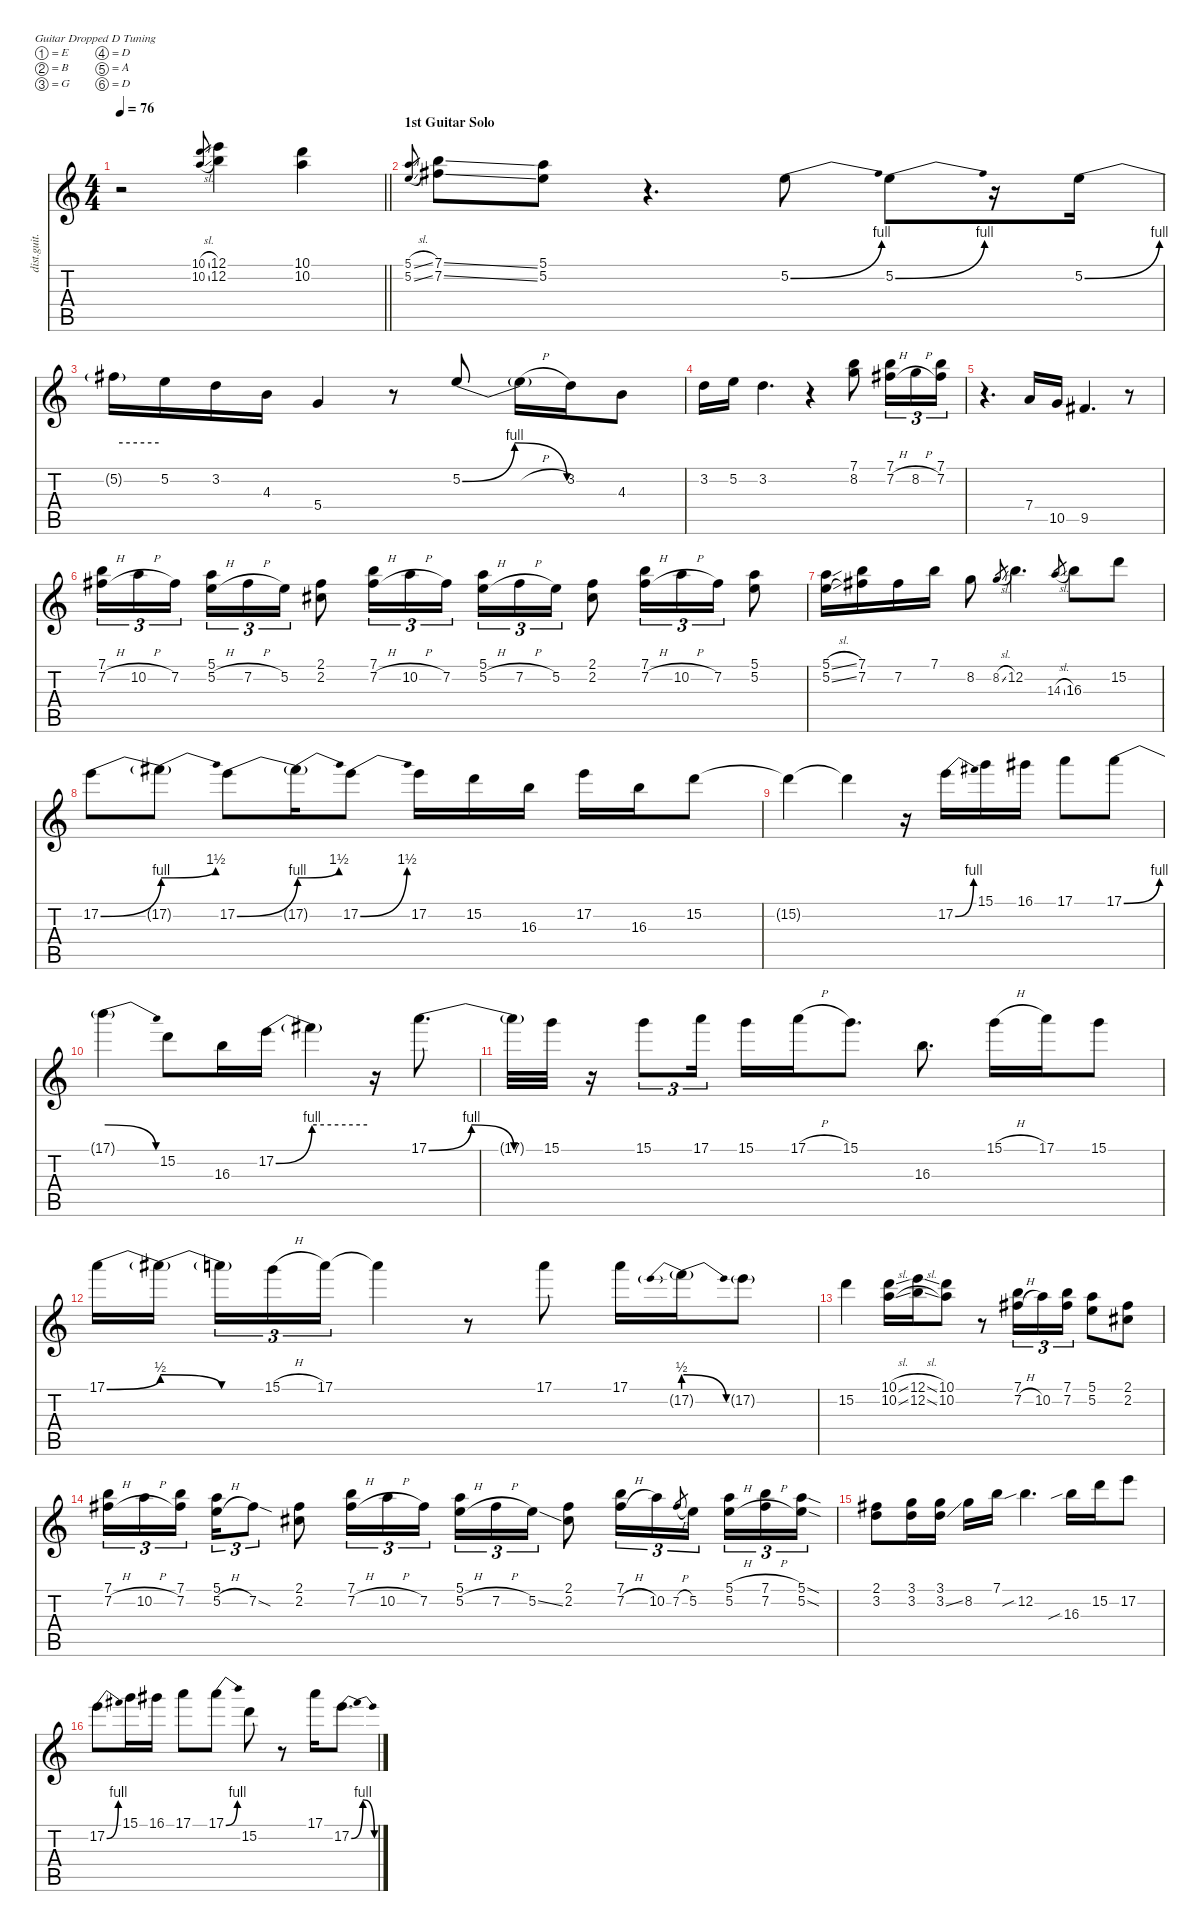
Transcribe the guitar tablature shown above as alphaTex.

\defaultSystemsLayout 4
\hideDynamics
\bracketExtendMode nobrackets
\otherSystemsTrackNameOrientation horizontal
\track ("Guitar 2" "dist.guit.") {instrument distortionguitar}
\staff {score tabs}
\tuning (E4 B3 G3 D3 A2 D2)
\ts (4 4)
\tempo 76
\clef g2
\barLineRight lightlight
\ks c
r.2{dy f beam Down} (10.1{sl} 10.2{sl}).8{gr dy mf beam Up} (12.1 12.2).4{dy f beam Down} (10.1 10.2).4{beam Down} |
\section ("" "1st Guitar Solo")
(5.1{sl} 5.2{sl}).8{gr dy mf beam Up} (7.1{ss} 7.2{ss acc #}).8{dy f beam Down} (5.1 5.2).8{beam Down} r.4{d beam Down} 5.2{be (bend 0 0 15 4)}.8{beam Down} 5.2{be (bend 0 0 15 4)}.8{beam Down} r.16{beam Down} 5.2{be (bend 0 0 60 4)}.16{beam Down} |
5.2{be (hold 0 4 60 4) t}.16{beam Down} 5.2.16{beam Down} 3.2.16{beam Down} 4.3.16{beam Down} 5.4.4{beam Up} r.8{beam Up} 5.2{be (bendrelease 0 0 30 4 30 4 60 0)}.8{beam Down} 5.2{h t}.16{beam Down} 3.2.16{beam Down} 4.3.8{beam Down} |
3.2.16{beam Down} 5.2.16{beam Down} 3.2.4{d beam Down} r.4{beam Down} (7.1 8.2).8{beam Down} (7.1 7.2{h acc #}).16{tu (3 2) beam Down} 8.2{h}.16{tu (3 2) beam Down} (7.1 7.2{acc #}).16{tu (3 2) beam Down} |
r.4{d beam Down} 7.4.16{beam Up} 10.5.16{beam Up} 9.5{acc #}.4{d beam Up} r.8{beam Up} |
(7.1 7.2{h acc #}).16{tu (3 2) beam Down} 10.2{h}.16{tu (3 2) beam Down} 7.2{acc #}.16{tu (3 2) beam Down} (5.1 5.2{h}).16{tu (3 2) beam Down} 7.2{h acc #}.16{tu (3 2) beam Down} 5.2.16{tu (3 2) beam Down} (2.1{acc #} 2.2{acc #}).8{beam Down} (7.1 7.2{h acc #}).16{tu (3 2) beam Down} 10.2{h}.16{tu (3 2) beam Down} 7.2{acc #}.16{tu (3 2) beam Down} (5.1 5.2{h}).16{tu (3 2) beam Down} 7.2{h acc #}.16{tu (3 2) beam Down} 5.2.16{tu (3 2) beam Down} (2.1{acc #} 2.2{acc #}).8{beam Down} (7.1 7.2{h acc #}).16{tu (3 2) beam Down} 10.2{h}.16{tu (3 2) beam Down} 7.2{acc #}.16{tu (3 2) beam Down} (5.1 5.2).8{beam Down} |
(5.1{sl} 5.2{sl}).16{beam Down} (7.1 7.2{acc #}).16{beam Down} 7.2{acc #}.16{beam Down} 7.1.16{beam Down} 8.2.8{beam Down} 8.2{sl}.8{gr dy mf beam Up} 12.2.4{d dy f beam Down} 14.3{sl}.8{gr dy mf beam Up} 16.3.8{dy f beam Down} 15.2.8{beam Down} |
17.2{be (bend 0 0 60 4)}.8{beam Down} 17.2{be (bend 0 4 15 6) t}.8{beam Down} 17.2{be (bend 0 0 60 4)}.8{beam Down} 17.2{be (bend 0 4 15 6) t}.16{beam Down} 17.2{be (bend 0 0 15 6)}.8{beam Down} 17.2.16{beam Down} 15.2.16{beam Down} 16.3.16{beam Down} 17.2.16{beam Down} 16.3.16{beam Down} 15.2.8{beam Down} |
15.2{t}.4{beam Down} 15.2{t}.4{beam Down} r.16{beam Down} 17.2{be (bend 0 0 15 4)}.16{beam Down} 15.1.16{beam Down} 16.1{acc #}.16{beam Down} 17.1.8{beam Down} 17.1{be (bend 0 0 60 4)}.8{beam Down} |
17.1{be (release 0 4 60 0) t}.4{beam Down} 15.2.8{beam Down} 16.3.16{beam Down} 17.2{be (bend 0 0 60 4)}.16{beam Down} 17.2{be (hold 0 4 60 4) t}.4{beam Down} r.16{beam Down} 17.1{be (bendrelease 0 0 30 4 30 4 60 0)}.8{d beam Down} |
17.1{be (hold 0 0 60 0) t}.32{beam Down} 15.1.32{beam Down} r.16{beam Down} 15.1.8{tu (3 2) beam Down} 17.1.16{tu (3 2) beam Down} 15.1.16{beam Down} 17.1{h}.16{beam Down} 15.1.8{d beam Down} 16.3.8{d beam Down} 15.1{h}.16{beam Down} 17.1.16{beam Down} 15.1.8{beam Down} |
17.1{be (bend 0 0 60 2)}.16{beam Down} 17.1{be (release 0 2 60 0) t}.16{beam Down} 17.1{be (hold 0 0 60 0) t}.16{tu (3 2) beam Down} 15.1{h}.16{tu (3 2) beam Down} 17.1.16{tu (3 2) beam Down} 17.1{t}.4{beam Down} r.8{beam Down} 17.1.8{beam Down} 17.1.16{beam Down} 17.2{be (prebendrelease 0 2 30 0) g}.16{dy mf beam Down} 17.2{g}.8{beam Down} |
15.2.4{dy f beam Down} (10.1{sl} 10.2{sl}).16{beam Down} (12.1{sl} 12.2{sl}).16{beam Down} (10.1 10.2).8{beam Down} r.8{beam Down} (7.1 7.2{h acc #}).16{tu (3 2) beam Down} 10.2.16{tu (3 2) beam Down} (7.1 7.2{acc #}).16{tu (3 2) beam Down} (5.1 5.2).8{beam Down} (2.1{acc #} 2.2{acc #}).8{beam Down} |
(7.1 7.2{h acc #}).16{tu (3 2) beam Down} 10.2{h}.16{tu (3 2) beam Down} (7.1 7.2{acc #}).16{tu (3 2) beam Down} (5.1 5.2{h}).16{tu (3 2) beam Down} 7.2{sod acc #}.8{tu (3 2) beam Down} (2.1{acc #} 2.2{acc #}).8{beam Down} (7.1 7.2{h acc #}).16{tu (3 2) beam Down} 10.2{h}.16{tu (3 2) beam Down} 7.2{acc #}.16{tu (3 2) beam Down} (5.1 5.2{h}).16{tu (3 2) beam Down} 7.2{h acc #}.16{tu (3 2) beam Down} 5.2{ss}.16{tu (3 2) beam Down} (2.1{acc #} 2.2{acc #}).8{beam Down} (7.1 7.2{h acc #}).16{tu (3 2) beam Down} 10.2.16{tu (3 2) beam Down} 7.2{h acc #}.8{gr dy mf beam Up} 5.2.16{tu (3 2) dy f beam Down} (5.1{h} 5.2{h}).16{tu (3 2) beam Down} (7.1{h} 7.2{h acc #}).16{tu (3 2) beam Down} (5.1{sod} 5.2{sod}).16{tu (3 2) beam Down} |
(2.1{acc #} 3.2).8{beam Down} (3.1 3.2).16{beam Down} (3.1 3.2{ss}).16{beam Down} 8.2.16{beam Down} 7.1.16{beam Down} 12.2{sib}.4{d beam Down} 16.3{sib}.16{beam Down} 15.2.16{beam Down} 17.2.8{beam Down} |
17.2{be (bend 0 0 15 4)}.8{beam Down} 15.1.16{beam Down} 16.1{acc #}.16{beam Down} 17.1.8{beam Down} 17.1{be (bend 0 0 15 4)}.8{beam Down} 15.2.8{beam Down} r.8{beam Down} 17.1.16{beam Down} 17.2{be (bendrelease 0 0 9.999999599999999 4 19.999999199999998 4 30 0)}.8{d beam Down}
